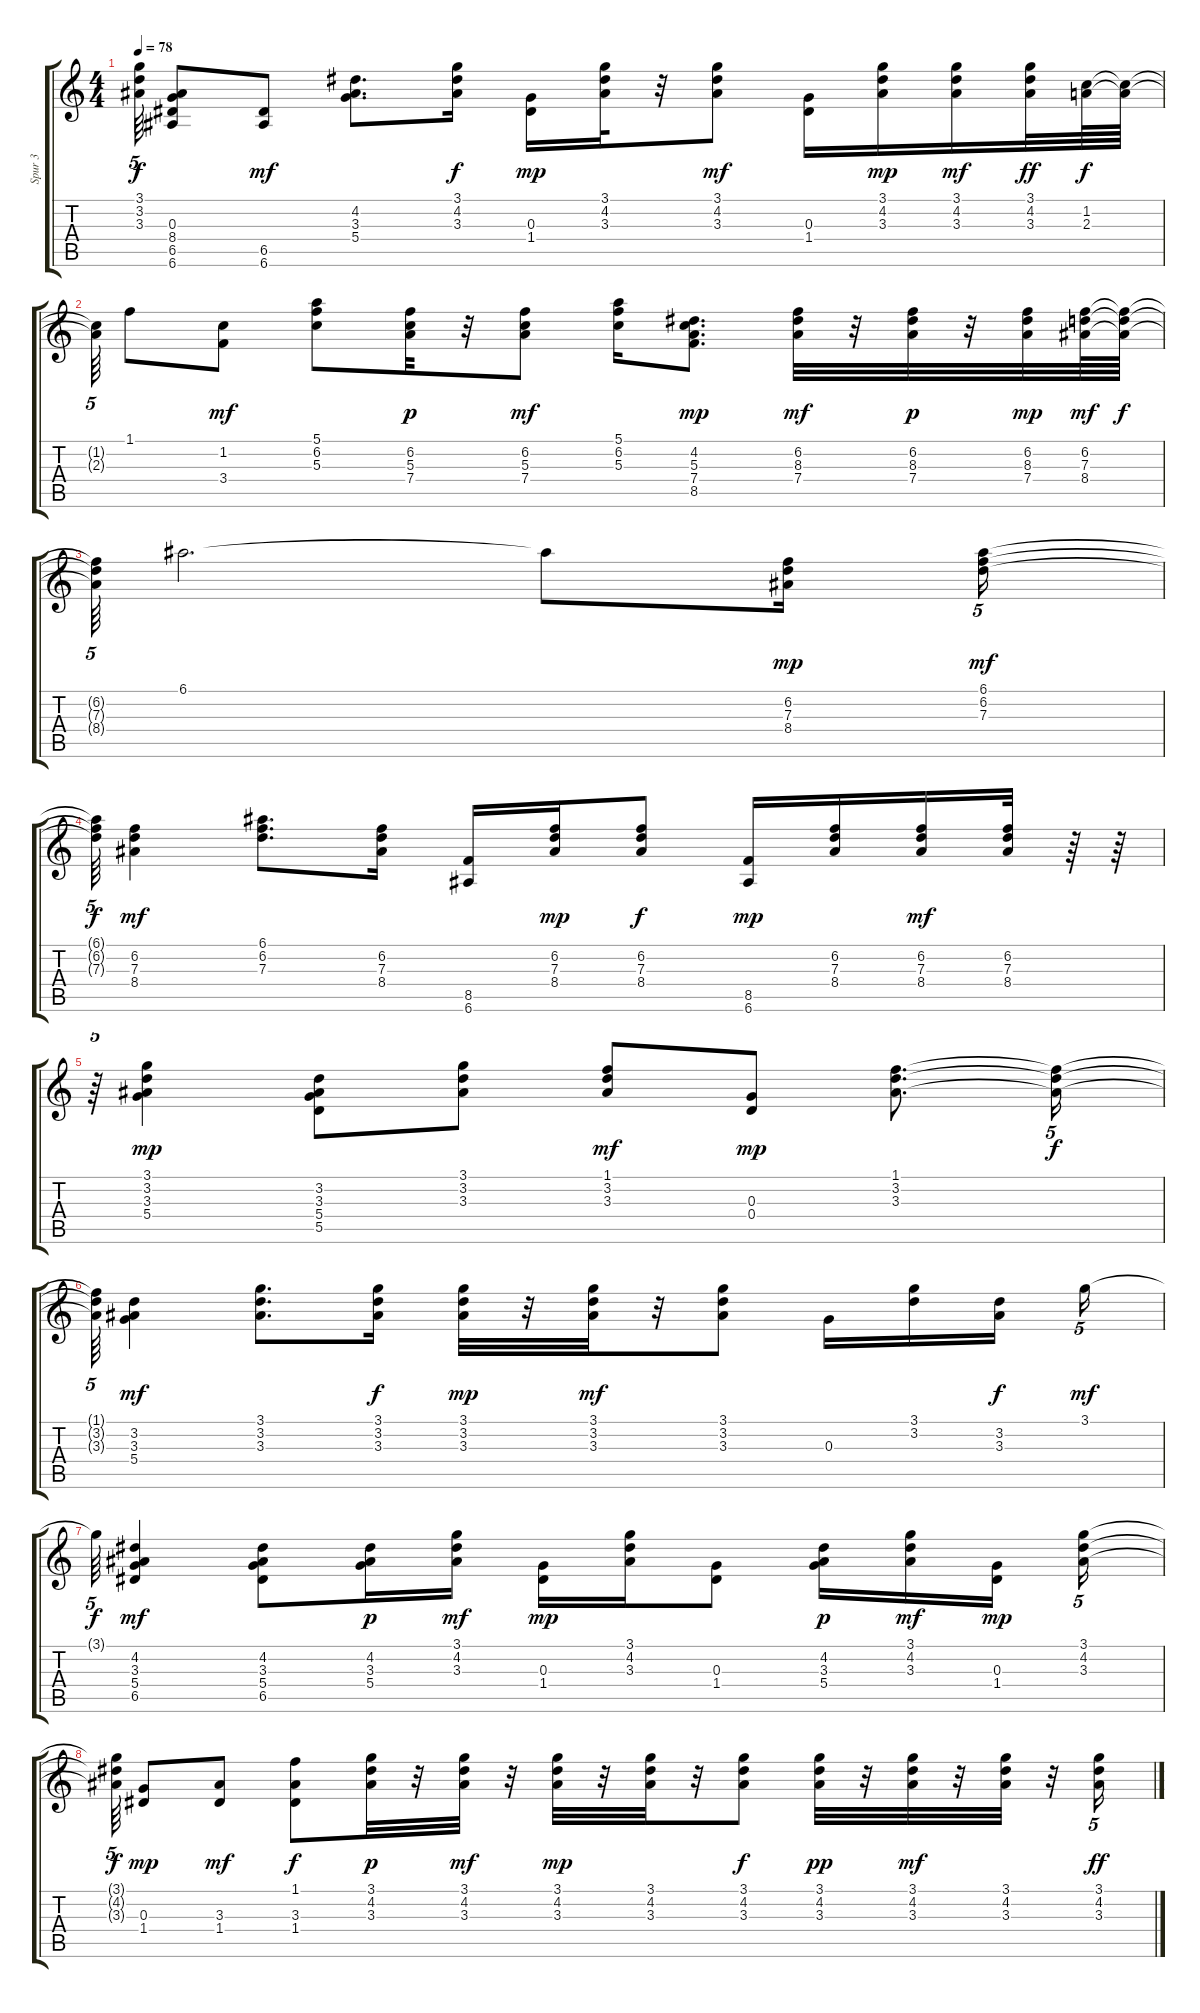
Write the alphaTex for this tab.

\track ("Spur 3" "Spur 3") {instrument acousticguitarsteel}
\staff {score tabs}
\tuning (E4 B3 G3 D3 A2 E2) {hide}
\ts (4 4)
\tempo 78
\clef g2
\ks c
(3.1{t} 3.2{t} 3.3{t}).64{tu (5 4) dy f} (0.3 8.4 6.5 6.6).8 (6.5 6.6).8{dy mf} (4.2 3.3 5.4).8{d} (3.1 4.2 3.3).16{dy f} (0.3 1.4).16{dy mp} (3.1 4.2 3.3).32 r.32 (3.1 4.2 3.3).8{dy mf} (0.3 1.4).16 (3.1 4.2 3.3).16{dy mp} (3.1 4.2 3.3).16{dy mf} (3.1 4.2 3.3).32{dy ff} (1.2 2.3).64{dy f} (1.2{t} 2.3{t}).64 |
(1.2{t} 2.3{t}).64{tu (5 4)} 1.1.8 (1.2 3.4).8{dy mf} (5.1 6.2 5.3).8 (6.2 5.3 7.4).32{dy p} r.32 (6.2 5.3 7.4).8{dy mf} (5.1 6.2 5.3).16 (4.2 5.3 7.4 8.5).8{d dy mp} (6.2 8.3 7.4).32{dy mf} r.32 (6.2 8.3 7.4).32{dy p} r.32 (6.2 8.3 7.4).32{dy mp} (6.2 7.3 8.4).64{dy mf} (6.2{t} 7.3{t} 8.4{t}).64{dy f} |
(6.2{t} 7.3{t} 8.4{t}).64{tu (5 4)} 6.1.2{d} 6.1{t}.8 (6.2 7.3 8.4).16{dy mp} (6.1 6.2 7.3).16{tu (5 4) dy mf} |
(6.1{t} 6.2{t} 7.3{t}).64{tu (5 4) dy f} (6.2 7.3 8.4).4{dy mf} (6.1 6.2 7.3).8{d} (6.2 7.3 8.4).16 (8.5 6.6).16 (6.2 7.3 8.4).16{dy mp} (6.2 7.3 8.4).8{dy f} (8.5 6.6).16{dy mp} (6.2 7.3 8.4).16 (6.2 7.3 8.4).16{dy mf} (6.2 7.3 8.4).32 r.64 r.64 |
r.64{tu (5 4)} (3.1 3.2 3.3 5.4).4{dy mp} (3.2 3.3 5.4 5.5).8 (3.1 3.2 3.3).8 (1.1 3.2 3.3).8{dy mf} (0.3 0.4).8{dy mp} (1.1 3.2 3.3).8{d} (1.1{t} 3.2{t} 3.3{t}).16{tu (5 4) dy f} |
(1.1{t} 3.2{t} 3.3{t}).64{tu (5 4)} (3.2 3.3 5.4).4{dy mf} (3.1 3.2 3.3).8{d} (3.1 3.2 3.3).16{dy f} (3.1 3.2 3.3).32{dy mp} r.32 (3.1 3.2 3.3).32{dy mf} r.32 (3.1 3.2 3.3).8 0.3.16 (3.1 3.2).16 (3.2 3.3).16{dy f} 3.1.16{tu (5 4) dy mf} |
3.1{t}.64{tu (5 4) dy f} (4.2 3.3 5.4 6.5).4{dy mf} (4.2 3.3 5.4 6.5).8 (4.2 3.3 5.4).16{dy p} (3.1 4.2 3.3).16{dy mf} (0.3 1.4).16{dy mp} (3.1 4.2 3.3).16 (0.3 1.4).8 (4.2 3.3 5.4).16{dy p} (3.1 4.2 3.3).16{dy mf} (0.3 1.4).16{dy mp} (3.1 4.2 3.3).16{tu (5 4)} |
(3.1{t} 4.2{t} 3.3{t}).64{tu (5 4) dy f} (0.3 1.4).8{dy mp} (3.3 1.4).8{dy mf} (1.1 3.3 1.4).8{dy f} (3.1 4.2 3.3).32{dy p} r.32 (3.1 4.2 3.3).32{dy mf} r.32 (3.1 4.2 3.3).32{dy mp} r.32 (3.1 4.2 3.3).32 r.32 (3.1 4.2 3.3).8{dy f} (3.1 4.2 3.3).32{dy pp} r.32 (3.1 4.2 3.3).32{dy mf} r.32 (3.1 4.2 3.3).32 r.32 (3.1 4.2 3.3).16{tu (5 4) dy ff}
